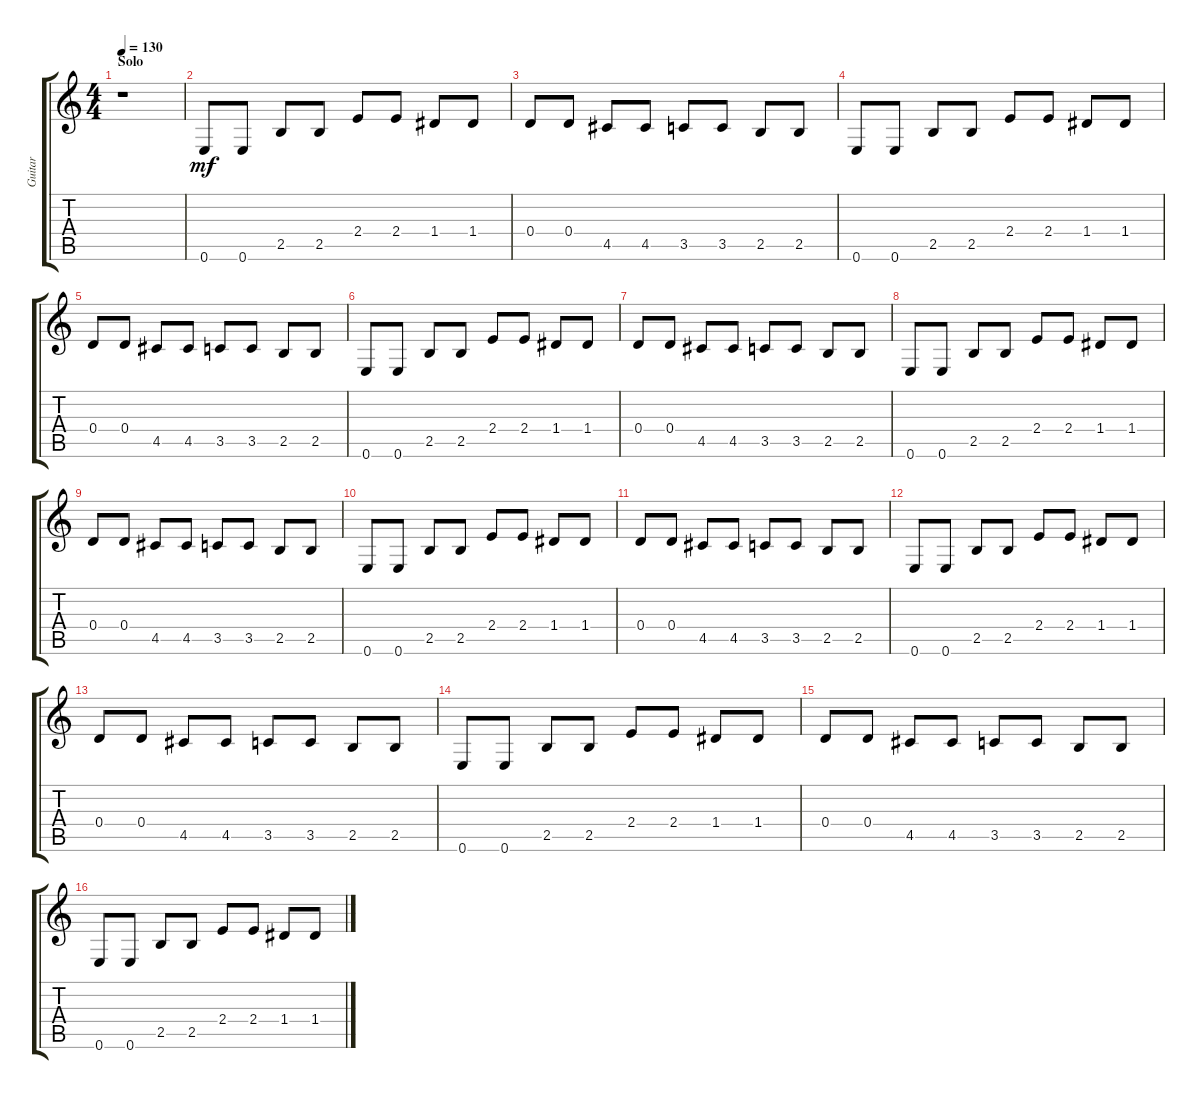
\track ("Guitar" "Guitar") {instrument electricguitarmuted}
\staff {score tabs}
\tuning (E4 B3 G3 D3 A2 E2) {hide}
\ts (4 4)
\section ("" "Solo")
\tempo 130
\clef g2
\ks c
r.1{dy f} |
0.6.8{dy mf} 0.6.8 2.5.8 2.5.8 2.4.8 2.4.8 1.4.8 1.4.8 |
0.4.8 0.4.8 4.5.8 4.5.8 3.5.8 3.5.8 2.5.8 2.5.8 |
0.6.8 0.6.8 2.5.8 2.5.8 2.4.8 2.4.8 1.4.8 1.4.8 |
0.4.8 0.4.8 4.5.8 4.5.8 3.5.8 3.5.8 2.5.8 2.5.8 |
0.6.8 0.6.8 2.5.8 2.5.8 2.4.8 2.4.8 1.4.8 1.4.8 |
0.4.8 0.4.8 4.5.8 4.5.8 3.5.8 3.5.8 2.5.8 2.5.8 |
0.6.8 0.6.8 2.5.8 2.5.8 2.4.8 2.4.8 1.4.8 1.4.8 |
0.4.8 0.4.8 4.5.8 4.5.8 3.5.8 3.5.8 2.5.8 2.5.8 |
0.6.8 0.6.8 2.5.8 2.5.8 2.4.8 2.4.8 1.4.8 1.4.8 |
0.4.8 0.4.8 4.5.8 4.5.8 3.5.8 3.5.8 2.5.8 2.5.8 |
0.6.8 0.6.8 2.5.8 2.5.8 2.4.8 2.4.8 1.4.8 1.4.8 |
0.4.8 0.4.8 4.5.8 4.5.8 3.5.8 3.5.8 2.5.8 2.5.8 |
0.6.8 0.6.8 2.5.8 2.5.8 2.4.8 2.4.8 1.4.8 1.4.8 |
0.4.8 0.4.8 4.5.8 4.5.8 3.5.8 3.5.8 2.5.8 2.5.8 |
0.6.8 0.6.8 2.5.8 2.5.8 2.4.8 2.4.8 1.4.8 1.4.8
